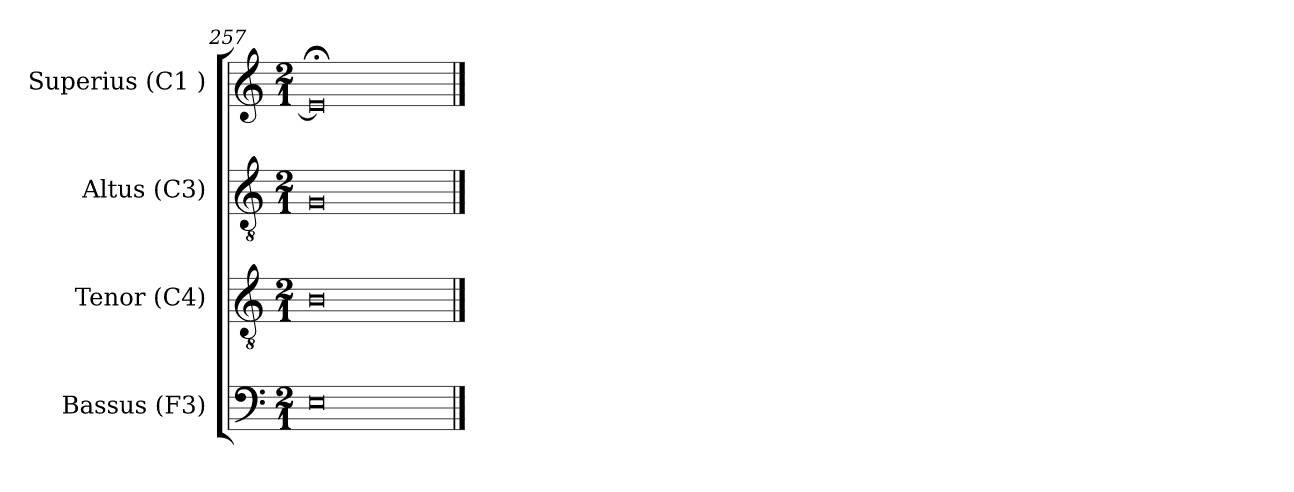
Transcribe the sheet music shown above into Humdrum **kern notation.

**kern	**kern	**kern	**kern
*part4	*part3	*part2	*part1
*staff4	*staff3	*staff2	*staff1
*I"Bassus (F3)	*I"Tenor (C4)	*I"Altus (C3)	*I"Superius (C1 )
*I'B.	*I'T.	*I'A.	*I'S.
*clefF4	*clefGv2	*clefGv2	*clefG2
*k[]	*k[]	*k[]	*k[]
*C:	*C:	*C:	*C:
*M2/1	*M2/1	*M2/1	*M2/1
=257	=257	=257	=257
0E	0B	0G	0e;]
==	==	==	==
*-	*-	*-	*-
